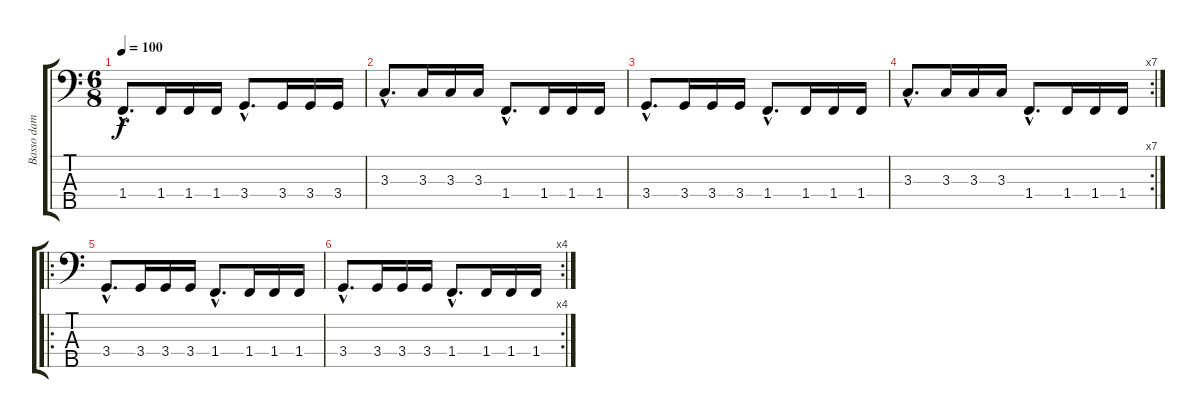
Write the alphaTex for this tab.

\track ("Basso dam" "Basso dam") {instrument electricbassfinger}
\staff {score tabs}
\tuning (G2 D2 A1 E1 A0) {hide}
\ts (6 8)
\tempo 100
\clef f4
\ks c
1.4{hac}.8{d dy f} 1.4.16 1.4.16 1.4.16 3.4{hac}.8{d} 3.4.16 3.4.16 3.4.16 |
3.3{hac}.8{d} 3.3.16 3.3.16 3.3.16 1.4{hac}.8{d} 1.4.16 1.4.16 1.4.16 |
3.4{hac}.8{d} 3.4.16 3.4.16 3.4.16 1.4{hac}.8{d} 1.4.16 1.4.16 1.4.16 |
\rc 7
3.3{hac}.8{d} 3.3.16 3.3.16 3.3.16 1.4{hac}.8{d} 1.4.16 1.4.16 1.4.16 |
\ro
3.4{hac}.8{d} 3.4.16 3.4.16 3.4.16 1.4{hac}.8{d} 1.4.16 1.4.16 1.4.16 |
\rc 4
3.4{hac}.8{d} 3.4.16 3.4.16 3.4.16 1.4{hac}.8{d} 1.4.16 1.4.16 1.4.16
